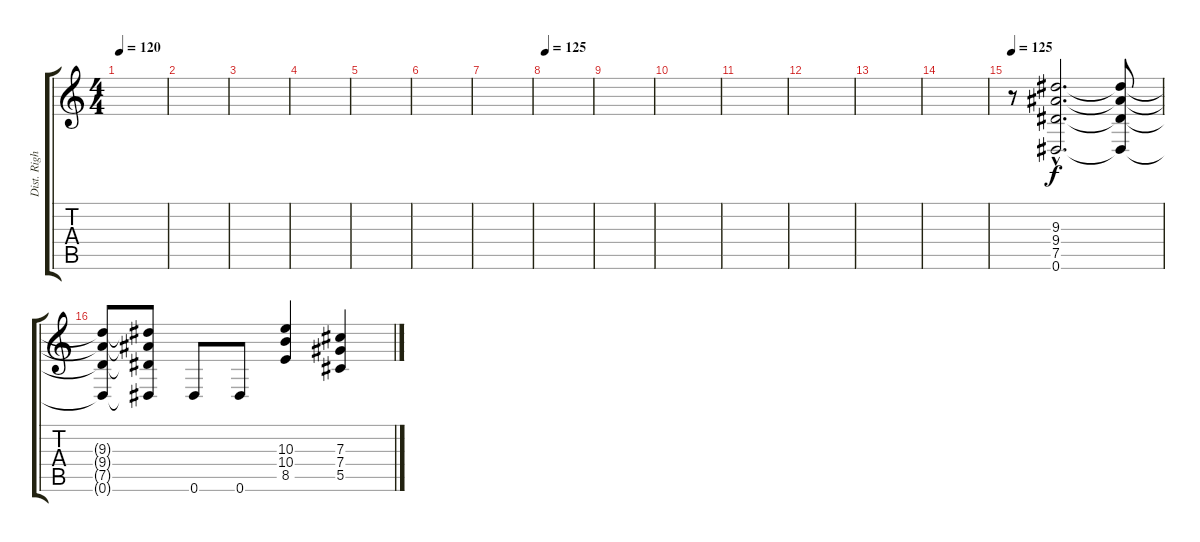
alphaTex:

\track ("Dist. Right" "Dist. Righ") {instrument overdrivenguitar}
\staff {score tabs}
\tuning (Eb4 Bb3 Gb3 Db3 Ab2 Eb2) {hide}
\ts (4 4)
\tempo 120
\clef g2
\ks c
|
|
|
|
|
|
|
\tempo 125
|
|
|
|
|
|
|
\tempo 125
r.8 (9.3{hac} 9.4{hac} 7.5{hac} 0.6{hac}).2{d} (9.3{t} 9.4{t} 7.5{t} 0.6{t}).8 |
(9.3{t} 9.4{t} 7.5{t} 0.6{t}).8 (9.3{t} 9.4{t} 7.5{t} 0.6{t}).8 0.6.8 0.6.8 (10.3 10.4 8.5).4 (7.3 7.4 5.5).4
